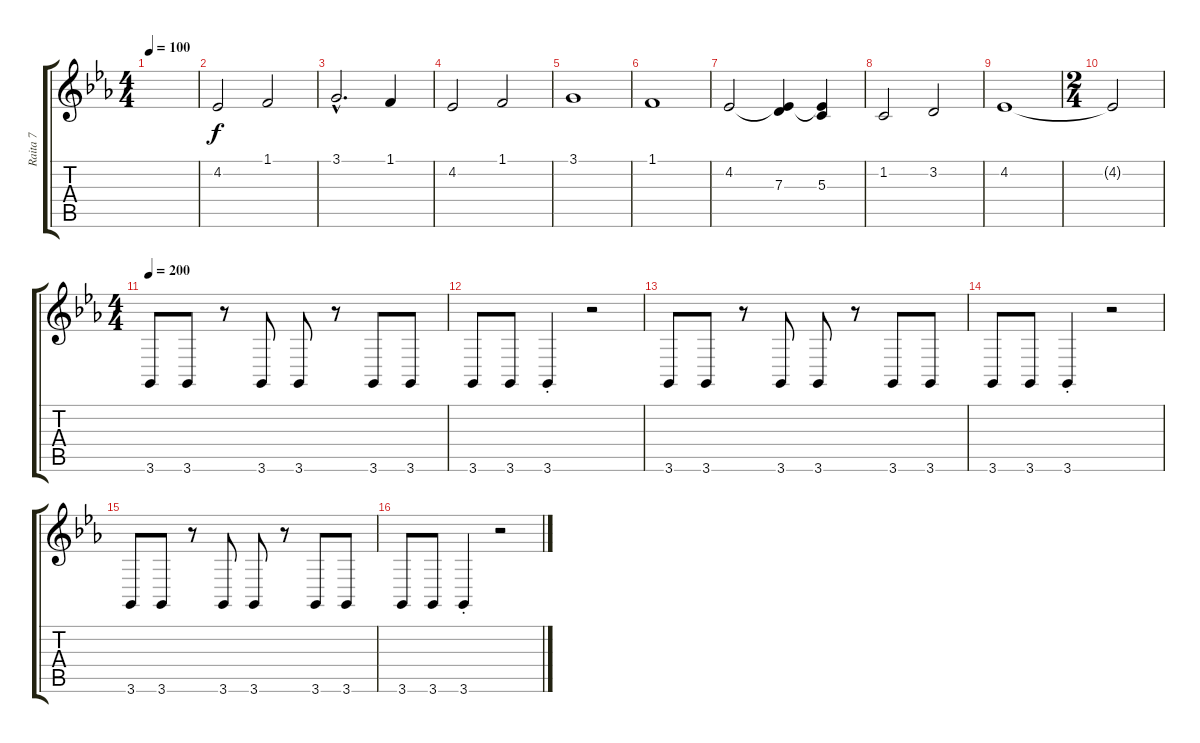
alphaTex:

\track ("Raita 7" "Raita 7") {instrument lead1square}
\staff {score tabs}
\tuning (E4 B3 G3 D3 A2 E2) {hide}
\ts (4 4)
\tempo 100
\clef g2
\ks eb
|
4.2.2{instrument synthstrings1} 1.1.2 |
3.1{hac}.2{d} 1.1.4 |
4.2.2 1.1.2 |
3.1.1 |
1.1.1 |
4.2.2 (4.2{t} 7.3).4 (4.2{t} 5.3).4 |
1.2.2 3.2.2 |
4.2.1 |
\ts (2 4)
4.2{t}.2 |
\ts (4 4)
\tempo 200
3.6.8{instrument lead1square} 3.6.8 r.8 3.6.8 3.6.8 r.8 3.6.8 3.6.8 |
3.6.8 3.6.8 3.6{st}.4 r.2 |
3.6.8 3.6.8 r.8 3.6.8 3.6.8 r.8 3.6.8 3.6.8 |
3.6.8 3.6.8 3.6{st}.4 r.2 |
3.6.8 3.6.8 r.8 3.6.8 3.6.8 r.8 3.6.8 3.6.8 |
3.6.8 3.6.8 3.6{st}.4 r.2
